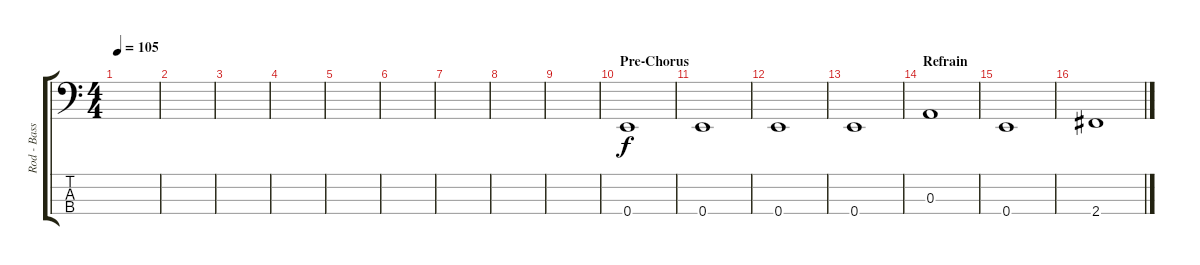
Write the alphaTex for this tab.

\track ("Rod - Bass" "Rod - Bass") {instrument fretlessbass}
\staff {score tabs}
\tuning (G2 D2 A1 E1) {hide}
\ts (4 4)
\tempo 105
\clef f4
\ks c
|
|
|
|
|
|
|
|
|
\section ("" "Pre-Chorus")
0.4.1 |
0.4.1 |
0.4.1 |
0.4.1 |
\section ("" "Refrain")
0.3.1 |
0.4.1 |
2.4.1
